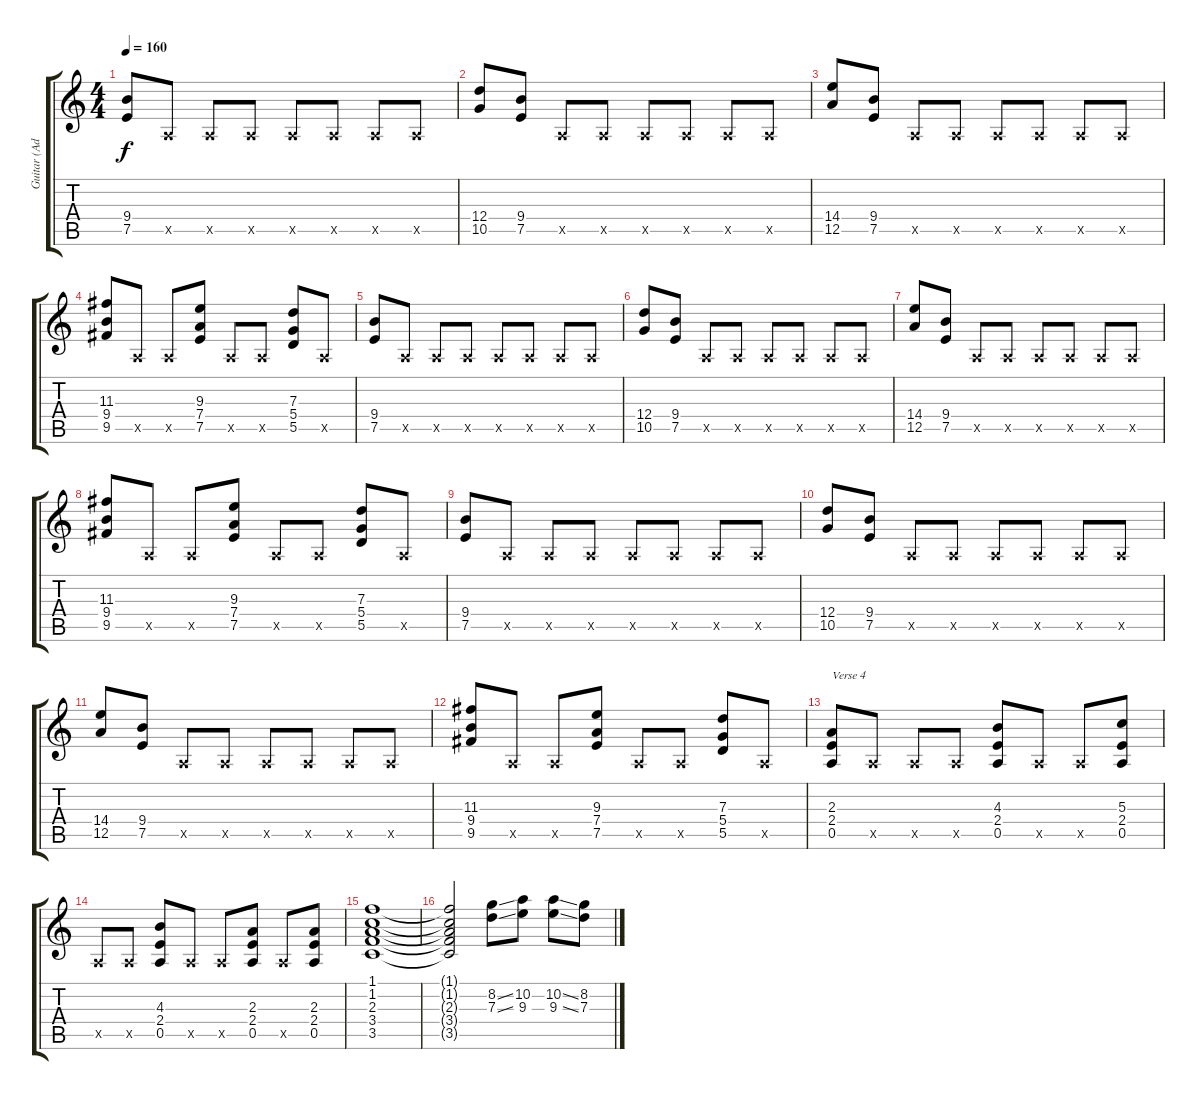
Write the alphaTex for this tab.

\track ("Guitar (Adrian)" "Guitar (Ad") {instrument distortionguitar}
\staff {score tabs}
\tuning (E4 B3 G3 D3 A2 E2) {hide}
\ts (4 4)
\tempo 160
\clef g2
\ks c
(9.4 7.5).8{dy f} 0.5{x}.8 0.5{x}.8 0.5{x}.8 0.5{x}.8 0.5{x}.8 0.5{x}.8 0.5{x}.8 |
(12.4 10.5).8 (9.4 7.5).8 0.5{x}.8 0.5{x}.8 0.5{x}.8 0.5{x}.8 0.5{x}.8 0.5{x}.8 |
(14.4 12.5).8 (9.4 7.5).8 0.5{x}.8 0.5{x}.8 0.5{x}.8 0.5{x}.8 0.5{x}.8 0.5{x}.8 |
(11.3 9.4 9.5).8 0.5{x}.8 0.5{x}.8 (9.3 7.4 7.5).8 0.5{x}.8 0.5{x}.8 (7.3 5.4 5.5).8 0.5{x}.8 |
(9.4 7.5).8 0.5{x}.8 0.5{x}.8 0.5{x}.8 0.5{x}.8 0.5{x}.8 0.5{x}.8 0.5{x}.8 |
(12.4 10.5).8 (9.4 7.5).8 0.5{x}.8 0.5{x}.8 0.5{x}.8 0.5{x}.8 0.5{x}.8 0.5{x}.8 |
(14.4 12.5).8 (9.4 7.5).8 0.5{x}.8 0.5{x}.8 0.5{x}.8 0.5{x}.8 0.5{x}.8 0.5{x}.8 |
(11.3 9.4 9.5).8 0.5{x}.8 0.5{x}.8 (9.3 7.4 7.5).8 0.5{x}.8 0.5{x}.8 (7.3 5.4 5.5).8 0.5{x}.8 |
(9.4 7.5).8 0.5{x}.8 0.5{x}.8 0.5{x}.8 0.5{x}.8 0.5{x}.8 0.5{x}.8 0.5{x}.8 |
(12.4 10.5).8 (9.4 7.5).8 0.5{x}.8 0.5{x}.8 0.5{x}.8 0.5{x}.8 0.5{x}.8 0.5{x}.8 |
(14.4 12.5).8 (9.4 7.5).8 0.5{x}.8 0.5{x}.8 0.5{x}.8 0.5{x}.8 0.5{x}.8 0.5{x}.8 |
(11.3 9.4 9.5).8 0.5{x}.8 0.5{x}.8 (9.3 7.4 7.5).8 0.5{x}.8 0.5{x}.8 (7.3 5.4 5.5).8 0.5{x}.8 |
(2.3 2.4 0.5).8{txt "Verse 4"} 0.5{x}.8 0.5{x}.8 0.5{x}.8 (4.3 2.4 0.5).8 0.5{x}.8 0.5{x}.8 (5.3 2.4 0.5).8 |
0.5{x}.8 0.5{x}.8 (4.3 2.4 0.5).8 0.5{x}.8 0.5{x}.8 (2.3 2.4 0.5).8 0.5{x}.8 (2.3 2.4 0.5).8 |
(1.1 1.2 2.3 3.4 3.5).1 |
(1.1{t} 1.2{t} 2.3{t} 3.4{t} 3.5{t}).2 (8.2{ss} 7.3{ss}).8 (10.2 9.3).8 (10.2{ss} 9.3{ss}).8 (8.2 7.3).8
